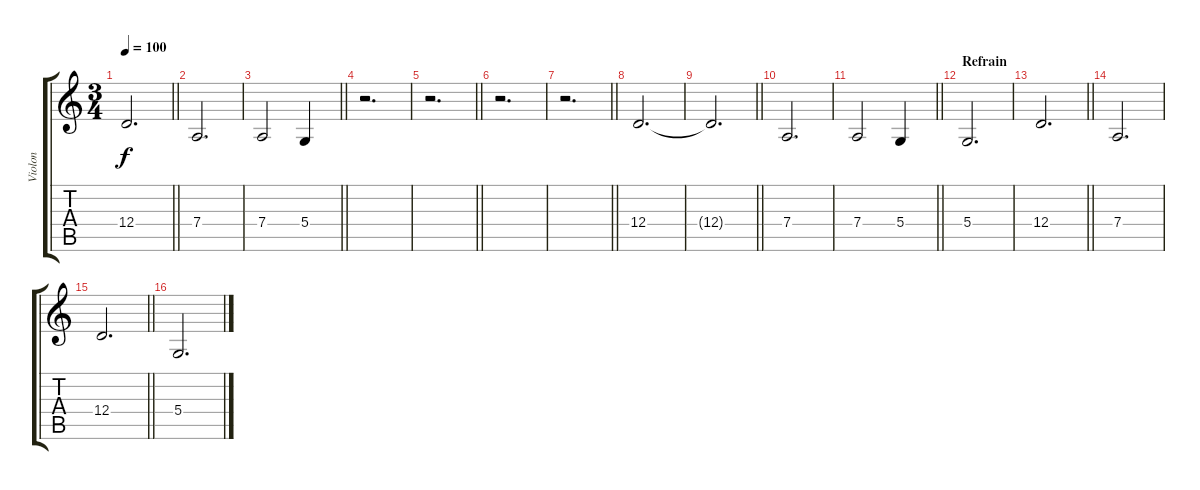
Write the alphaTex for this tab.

\track ("Violon" "Violon") {instrument viola}
\staff {score tabs}
\tuning (E4 B3 G3 D3 A2 E2) {hide}
\ts (3 4)
\tempo 100
\clef g2
\barLineRight lightlight
\ks c
12.4{t}.2{d dy f} |
7.4.2{d} |
\barLineRight lightlight
7.4.2 5.4.4 |
r.2{d} |
\barLineRight lightlight
r.2{d} |
r.2{d} |
\barLineRight lightlight
r.2{d} |
12.4.2{d} |
\barLineRight lightlight
12.4{t}.2{d} |
7.4.2{d} |
\barLineRight lightlight
7.4.2 5.4.4 |
\section ("" "Refrain")
5.4.2{d} |
\barLineRight lightlight
12.4.2{d} |
7.4.2{d} |
\barLineRight lightlight
12.4.2{d} |
5.4.2{d}
